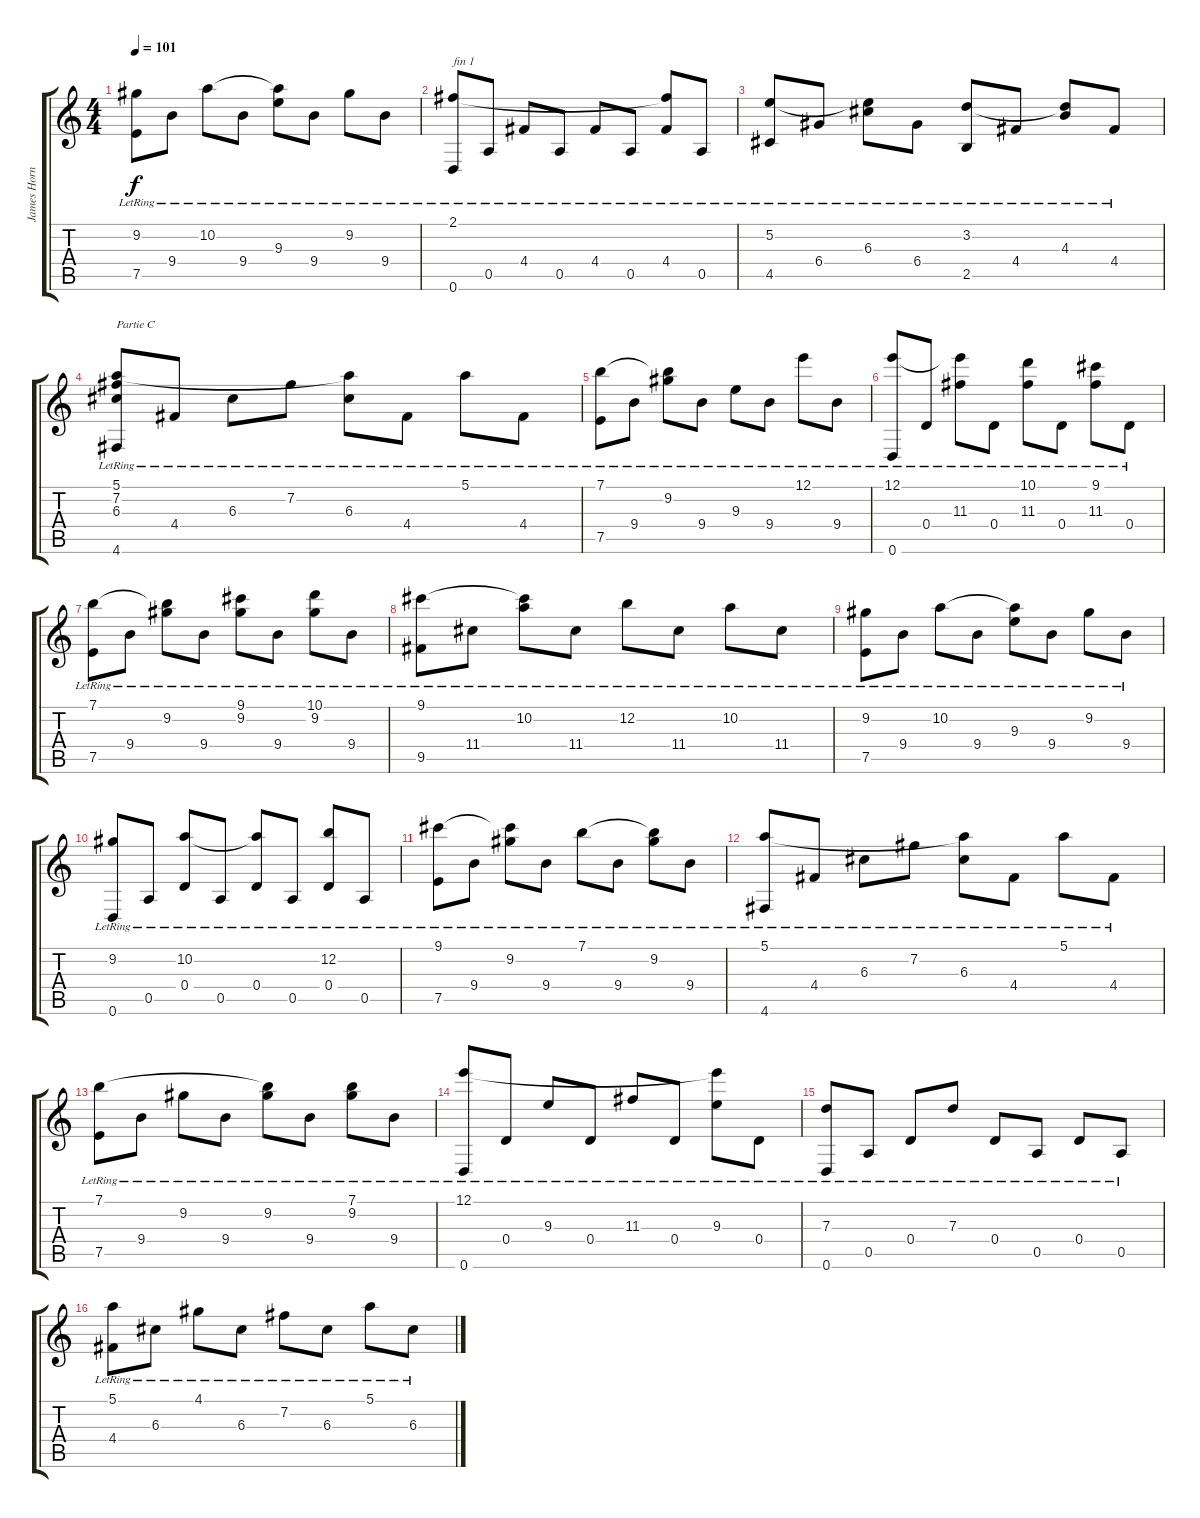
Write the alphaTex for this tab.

\track ("James Horner" "James Horn") {instrument acousticguitarnylon}
\staff {score tabs}
\tuning (E4 B3 G3 D3 A2 D2) {hide}
\ts (4 4)
\tempo 101
\clef g2
\ks c
(9.2{lr} 7.5{lr}).8{dy f} 9.4{lr}.8 10.2{lr}.8 9.4{lr}.8 (10.2{t} 9.3{lr}).8 9.4{lr}.8 9.2{lr}.8 9.4{lr}.8 |
(2.1{lr} 0.6{lr}).8{txt "fin 1"} 0.5{lr}.8 4.4{lr}.8 0.5{lr}.8 4.4{lr}.8 0.5{lr}.8 (2.1{t} 4.4{lr}).8 0.5{lr}.8 |
(5.2{lr} 4.5{lr}).8 6.4{lr}.8 (5.2{t} 6.3{lr}).8 6.4{lr}.8 (3.2{lr} 2.5{lr}).8 4.4{lr}.8 (3.2{t} 4.3{lr}).8 4.4{lr}.8 |
(5.1{lr} 7.2{lr} 6.3{lr} 4.6{lr}).8{txt "Partie C"} 4.4{lr}.8 6.3{lr}.8 7.2{lr}.8 (5.1{t} 6.3{lr}).8 4.4{lr}.8 5.1{lr}.8 4.4{lr}.8 |
(7.1{lr} 7.5{lr}).8 9.4{lr}.8 (7.1{t} 9.2{lr}).8 9.4{lr}.8 9.3{lr}.8 9.4{lr}.8 12.1{lr}.8 9.4{lr}.8 |
(12.1{lr} 0.6{lr}).8 0.4{lr}.8 (12.1{t} 11.3{lr}).8 0.4{lr}.8 (10.1{lr} 11.3{lr}).8 0.4{lr}.8 (9.1{lr} 11.3{lr}).8 0.4{lr}.8 |
(7.1{lr} 7.5{lr}).8 9.4{lr}.8 (7.1{t} 9.2{lr}).8 9.4{lr}.8 (9.1{lr} 9.2{lr}).8 9.4{lr}.8 (10.1{lr} 9.2{lr}).8 9.4{lr}.8 |
(9.1{lr} 9.5{lr}).8 11.4{lr}.8 (9.1{t} 10.2{lr}).8 11.4{lr}.8 12.2{lr}.8 11.4{lr}.8 10.2{lr}.8 11.4{lr}.8 |
(9.2{lr} 7.5{lr}).8 9.4{lr}.8 10.2{lr}.8 9.4{lr}.8 (10.2{t} 9.3{lr}).8 9.4{lr}.8 9.2{lr}.8 9.4{lr}.8 |
(9.2{lr} 0.6{lr}).8 0.5{lr}.8 (10.2{lr} 0.4{lr}).8 0.5{lr}.8 (10.2{t} 0.4{lr}).8 0.5{lr}.8 (12.2{lr} 0.4{lr}).8 0.5{lr}.8 |
(9.1{lr} 7.5{lr}).8 9.4{lr}.8 (9.1{t} 9.2{lr}).8 9.4{lr}.8 7.1{lr}.8 9.4{lr}.8 (7.1{t} 9.2{lr}).8 9.4{lr}.8 |
(5.1{lr} 4.6{lr}).8 4.4{lr}.8 6.3{lr}.8 7.2{lr}.8 (5.1{t} 6.3{lr}).8 4.4{lr}.8 5.1{lr}.8 4.4{lr}.8 |
(7.1{lr} 7.5{lr}).8 9.4{lr}.8 9.2{lr}.8 9.4{lr}.8 (7.1{t} 9.2{lr}).8 9.4{lr}.8 (7.1{lr} 9.2{lr}).8 9.4{lr}.8 |
(12.1{lr} 0.6{lr}).8 0.4{lr}.8 9.3{lr}.8 0.4{lr}.8 11.3{lr}.8 0.4{lr}.8 (12.1{t} 9.3{lr}).8 0.4{lr}.8 |
(7.3{lr} 0.6{lr}).8 0.5{lr}.8 0.4{lr}.8 7.3{lr}.8 0.4{lr}.8 0.5{lr}.8 0.4{lr}.8 0.5{lr}.8 |
(5.1{lr} 4.4{lr}).8 6.3{lr}.8 4.1{lr}.8 6.3{lr}.8 7.2{lr}.8 6.3{lr}.8 5.1{lr}.8 6.3{lr}.8
